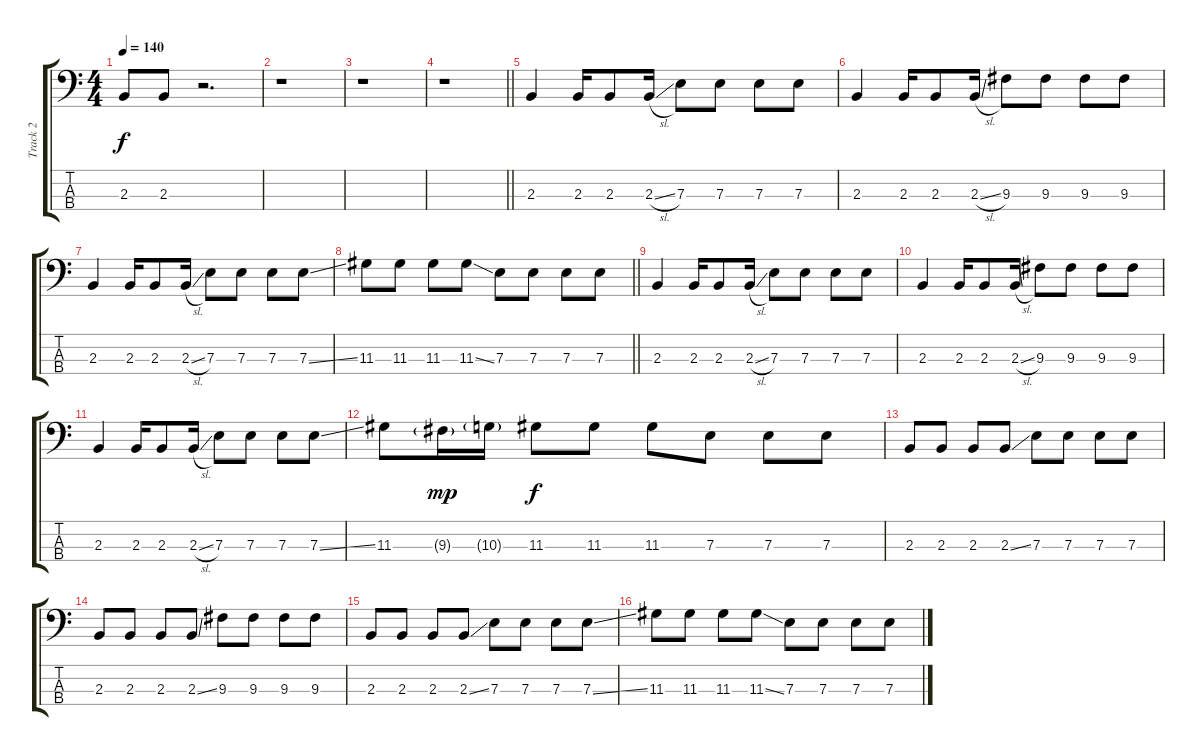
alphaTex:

\track ("Track 2" "Track 2") {instrument electricbassfinger}
\staff {score tabs}
\tuning (G2 D2 A1 E1) {hide}
\ts (4 4)
\tempo 140
\clef f4
\ks c
2.3.8{dy f} 2.3.8 r.2{d} |
r.1 |
r.1 |
\barLineRight lightlight
r.1 |
2.3.4 2.3.16 2.3.8 2.3{sl}.16 7.3.8 7.3.8 7.3.8 7.3.8 |
2.3.4 2.3.16 2.3.8 2.3{sl}.16 9.3.8 9.3.8 9.3.8 9.3.8 |
2.3.4 2.3.16 2.3.8 2.3{sl}.16 7.3.8 7.3.8 7.3.8 7.3{ss}.8 |
\barLineRight lightlight
11.3.8 11.3.8 11.3.8 11.3{ss}.8 7.3.8 7.3.8 7.3.8 7.3.8 |
2.3.4 2.3.16 2.3.8 2.3{sl}.16 7.3.8 7.3.8 7.3.8 7.3.8 |
2.3.4 2.3.16 2.3.8 2.3{sl}.16 9.3.8 9.3.8 9.3.8 9.3.8 |
2.3.4 2.3.16 2.3.8 2.3{sl}.16 7.3.8 7.3.8 7.3.8 7.3{ss}.8 |
11.3.8 9.3{g}.16{dy mp} 10.3{g}.16 11.3.8{dy f} 11.3.8 11.3.8 7.3.8 7.3.8 7.3.8 |
2.3.8 2.3.8 2.3.8 2.3{ss}.8 7.3.8 7.3.8 7.3.8 7.3.8 |
2.3.8 2.3.8 2.3.8 2.3{ss}.8 9.3.8 9.3.8 9.3.8 9.3.8 |
2.3.8 2.3.8 2.3.8 2.3{ss}.8 7.3.8 7.3.8 7.3.8 7.3{ss}.8 |
11.3.8 11.3.8 11.3.8 11.3{ss}.8 7.3.8 7.3.8 7.3.8 7.3.8
